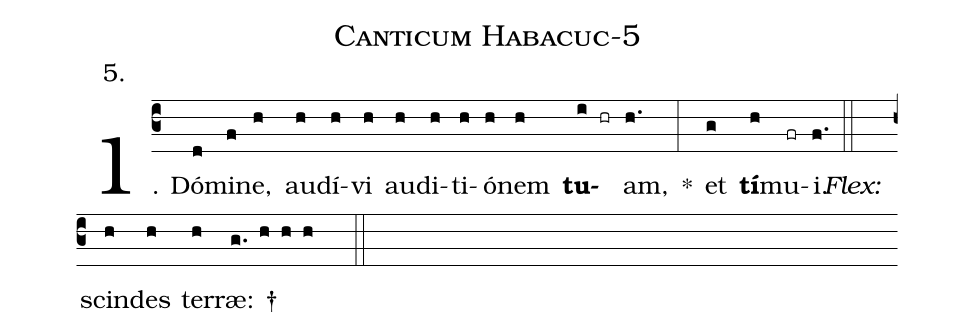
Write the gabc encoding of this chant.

name: Canticum Habacuc-5;
annotation: 5.;
%%
(c3)1. Dó(d)mi(f)ne,(h) au(h)dí(h)vi(h) au(h)di(h)ti(h)ó(h)nem(h) <b>tu</b>(i hr)am,(h.) *(:) et(g) <b>tí</b>(h)mu(fr)i.(f.) (::)
<i>Flex:</i>()  scin(h)des(h) ter(h)ræ: †(g. h h h  ::)
